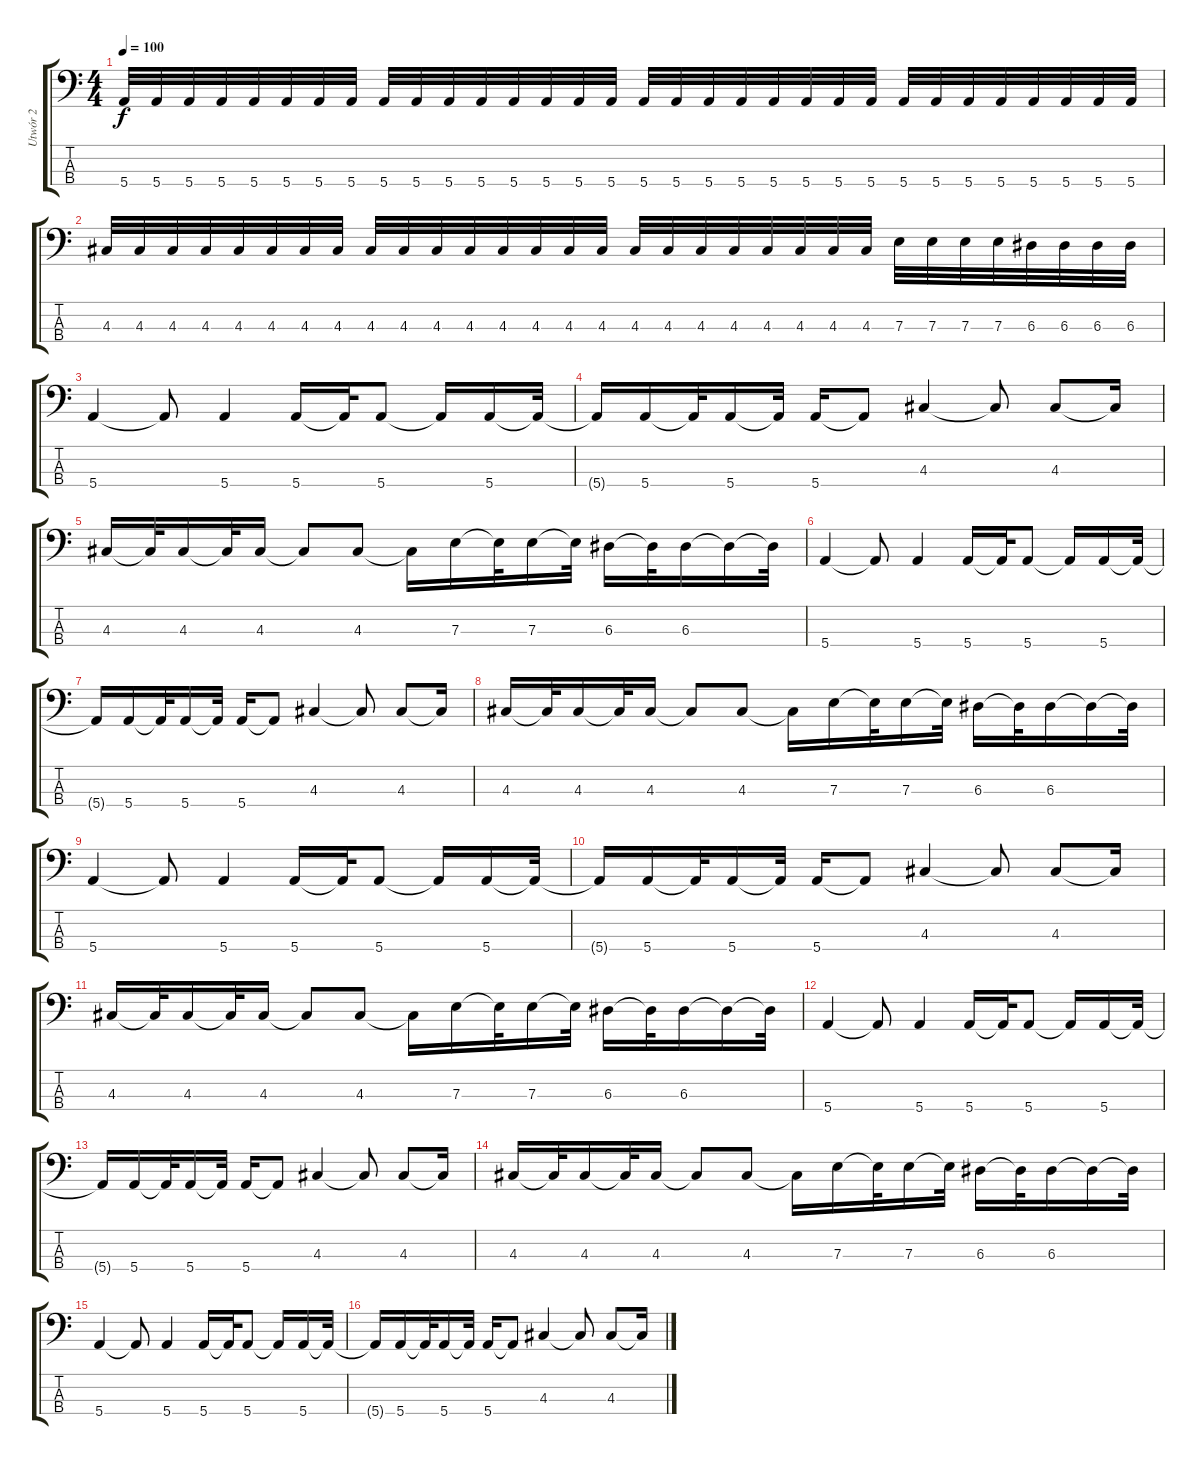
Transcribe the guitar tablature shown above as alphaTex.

\track ("Utwór 2" "Utwór 2") {instrument electricbassfinger}
\staff {score tabs}
\tuning (G2 D2 A1 E1) {hide}
\ts (4 4)
\tempo 100
\clef f4
\ks c
5.4.32{dy f} 5.4.32 5.4.32 5.4.32 5.4.32 5.4.32 5.4.32 5.4.32 5.4.32 5.4.32 5.4.32 5.4.32 5.4.32 5.4.32 5.4.32 5.4.32 5.4.32 5.4.32 5.4.32 5.4.32 5.4.32 5.4.32 5.4.32 5.4.32 5.4.32 5.4.32 5.4.32 5.4.32 5.4.32 5.4.32 5.4.32 5.4.32 |
4.3.32 4.3.32 4.3.32 4.3.32 4.3.32 4.3.32 4.3.32 4.3.32 4.3.32 4.3.32 4.3.32 4.3.32 4.3.32 4.3.32 4.3.32 4.3.32 4.3.32 4.3.32 4.3.32 4.3.32 4.3.32 4.3.32 4.3.32 4.3.32 7.3.32 7.3.32 7.3.32 7.3.32 6.3.32 6.3.32 6.3.32 6.3.32 |
5.4.4 5.4{t}.8 5.4.4 5.4.16 5.4{t}.32 5.4.8 5.4{t}.16 5.4.16 5.4{t}.32 |
5.4{t}.16 5.4.16 5.4{t}.32 5.4.16 5.4{t}.32 5.4.16 5.4{t}.8 4.3.4 4.3{t}.8 4.3.8 4.3{t}.16 |
4.3.16 4.3{t}.32 4.3.16 4.3{t}.32 4.3.16 4.3{t}.8 4.3.8 4.3{t}.16 7.3.16 7.3{t}.32 7.3.16 7.3{t}.32 6.3.16 6.3{t}.32 6.3.16 6.3{t}.16 6.3{t}.32 |
5.4.4 5.4{t}.8 5.4.4 5.4.16 5.4{t}.32 5.4.8 5.4{t}.16 5.4.16 5.4{t}.32 |
5.4{t}.16 5.4.16 5.4{t}.32 5.4.16 5.4{t}.32 5.4.16 5.4{t}.8 4.3.4 4.3{t}.8 4.3.8 4.3{t}.16 |
4.3.16 4.3{t}.32 4.3.16 4.3{t}.32 4.3.16 4.3{t}.8 4.3.8 4.3{t}.16 7.3.16 7.3{t}.32 7.3.16 7.3{t}.32 6.3.16 6.3{t}.32 6.3.16 6.3{t}.16 6.3{t}.32 |
5.4.4 5.4{t}.8 5.4.4 5.4.16 5.4{t}.32 5.4.8 5.4{t}.16 5.4.16 5.4{t}.32 |
5.4{t}.16 5.4.16 5.4{t}.32 5.4.16 5.4{t}.32 5.4.16 5.4{t}.8 4.3.4 4.3{t}.8 4.3.8 4.3{t}.16 |
4.3.16 4.3{t}.32 4.3.16 4.3{t}.32 4.3.16 4.3{t}.8 4.3.8 4.3{t}.16 7.3.16 7.3{t}.32 7.3.16 7.3{t}.32 6.3.16 6.3{t}.32 6.3.16 6.3{t}.16 6.3{t}.32 |
5.4.4 5.4{t}.8 5.4.4 5.4.16 5.4{t}.32 5.4.8 5.4{t}.16 5.4.16 5.4{t}.32 |
5.4{t}.16 5.4.16 5.4{t}.32 5.4.16 5.4{t}.32 5.4.16 5.4{t}.8 4.3.4 4.3{t}.8 4.3.8 4.3{t}.16 |
4.3.16 4.3{t}.32 4.3.16 4.3{t}.32 4.3.16 4.3{t}.8 4.3.8 4.3{t}.16 7.3.16 7.3{t}.32 7.3.16 7.3{t}.32 6.3.16 6.3{t}.32 6.3.16 6.3{t}.16 6.3{t}.32 |
5.4.4 5.4{t}.8 5.4.4 5.4.16 5.4{t}.32 5.4.8 5.4{t}.16 5.4.16 5.4{t}.32 |
5.4{t}.16 5.4.16 5.4{t}.32 5.4.16 5.4{t}.32 5.4.16 5.4{t}.8 4.3.4 4.3{t}.8 4.3.8 4.3{t}.16
